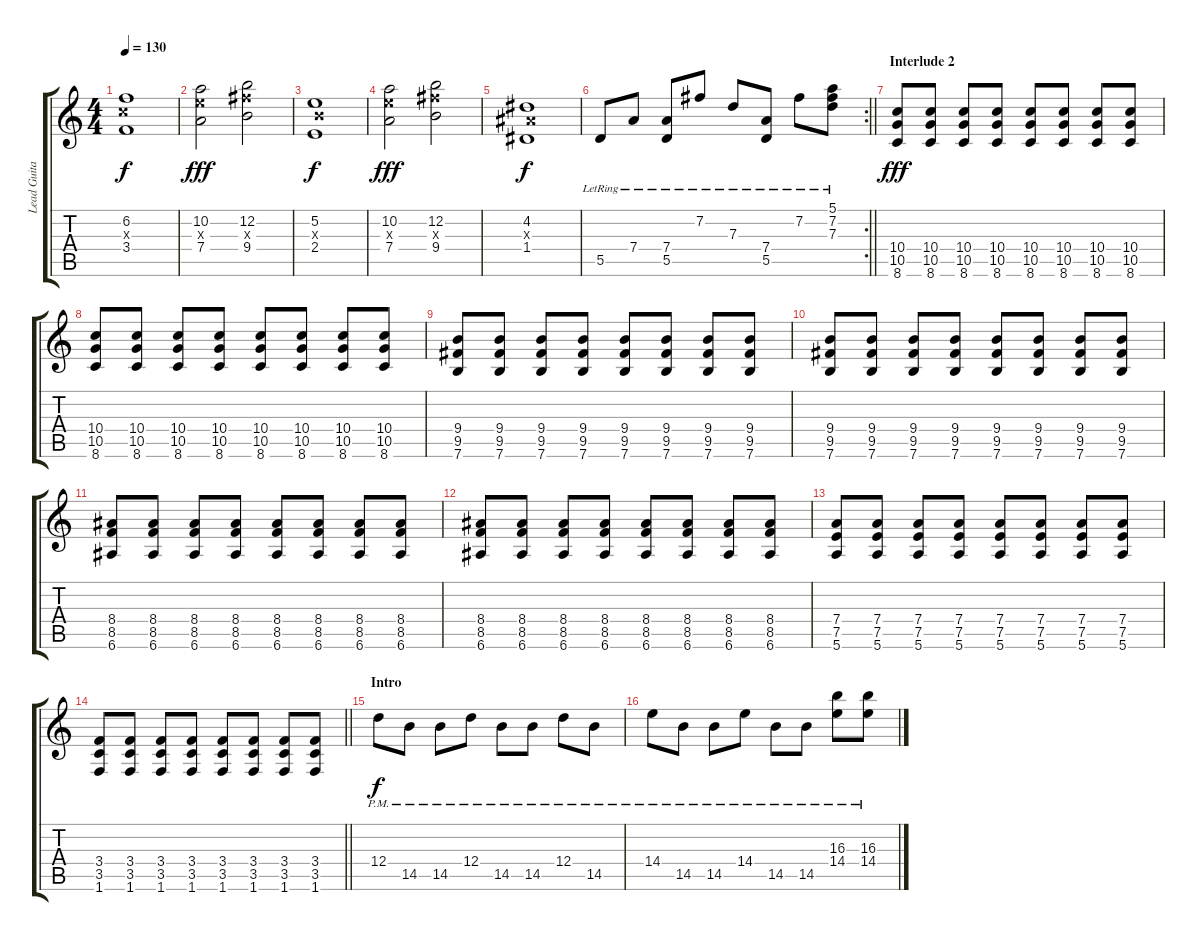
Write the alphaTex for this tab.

\track ("Lead Guitar" "Lead Guita") {instrument overdrivenguitar}
\staff {score tabs}
\tuning (E4 B3 G3 D3 A2 E2) {hide}
\ts (4 4)
\tempo 130
\clef g2
\ks c
(6.2 5.3{x} 3.4).1{dy f} |
(10.2 9.3{x} 7.4).2{dy fff} (12.2 11.3{x} 9.4).2 |
(5.2 4.3{x} 2.4).1{dy f} |
(10.2 9.3{x} 7.4).2{dy fff} (12.2 11.3{x} 9.4).2 |
(4.2 3.3{x} 1.4).1{dy f} |
\rc 2
\barLineRight lightlight
5.5{lr}.8 7.4{lr}.8 (7.4{lr} 5.5{lr}).8 7.2{lr}.8 7.3{lr}.8 (7.4{lr} 5.5{lr}).8 7.2{lr}.8 (5.1{lr} 7.2{lr} 7.3{lr}).8 |
\section ("" "Interlude 2")
(10.4 10.5 8.6).8{dy fff volume 16} (10.4 10.5 8.6).8 (10.4 10.5 8.6).8 (10.4 10.5 8.6).8 (10.4 10.5 8.6).8 (10.4 10.5 8.6).8 (10.4 10.5 8.6).8 (10.4 10.5 8.6).8 |
(10.4 10.5 8.6).8 (10.4 10.5 8.6).8 (10.4 10.5 8.6).8 (10.4 10.5 8.6).8 (10.4 10.5 8.6).8 (10.4 10.5 8.6).8 (10.4 10.5 8.6).8 (10.4 10.5 8.6).8 |
(9.4 9.5 7.6).8 (9.4 9.5 7.6).8 (9.4 9.5 7.6).8 (9.4 9.5 7.6).8 (9.4 9.5 7.6).8 (9.4 9.5 7.6).8 (9.4 9.5 7.6).8 (9.4 9.5 7.6).8 |
(9.4 9.5 7.6).8 (9.4 9.5 7.6).8 (9.4 9.5 7.6).8 (9.4 9.5 7.6).8 (9.4 9.5 7.6).8 (9.4 9.5 7.6).8 (9.4 9.5 7.6).8 (9.4 9.5 7.6).8 |
(8.4 8.5 6.6).8 (8.4 8.5 6.6).8 (8.4 8.5 6.6).8 (8.4 8.5 6.6).8 (8.4 8.5 6.6).8 (8.4 8.5 6.6).8 (8.4 8.5 6.6).8 (8.4 8.5 6.6).8 |
(8.4 8.5 6.6).8 (8.4 8.5 6.6).8 (8.4 8.5 6.6).8 (8.4 8.5 6.6).8 (8.4 8.5 6.6).8 (8.4 8.5 6.6).8 (8.4 8.5 6.6).8 (8.4 8.5 6.6).8 |
(7.4 7.5 5.6).8 (7.4 7.5 5.6).8 (7.4 7.5 5.6).8 (7.4 7.5 5.6).8 (7.4 7.5 5.6).8 (7.4 7.5 5.6).8 (7.4 7.5 5.6).8 (7.4 7.5 5.6).8 |
\barLineRight lightlight
(3.4 3.5 1.6).8 (3.4 3.5 1.6).8 (3.4 3.5 1.6).8 (3.4 3.5 1.6).8 (3.4 3.5 1.6).8 (3.4 3.5 1.6).8 (3.4 3.5 1.6).8 (3.4 3.5 1.6).8 |
\section ("" "Intro")
12.4{pm}.8{dy f volume 13} 14.5{pm}.8 14.5{pm}.8 12.4{pm}.8 14.5{pm}.8 14.5{pm}.8 12.4{pm}.8 14.5{pm}.8 |
14.4{pm}.8 14.5{pm}.8 14.5{pm}.8 14.4{pm}.8 14.5{pm}.8 14.5{pm}.8 (16.3{pm} 14.4{pm}).8 (16.3{pm} 14.4{pm}).8
